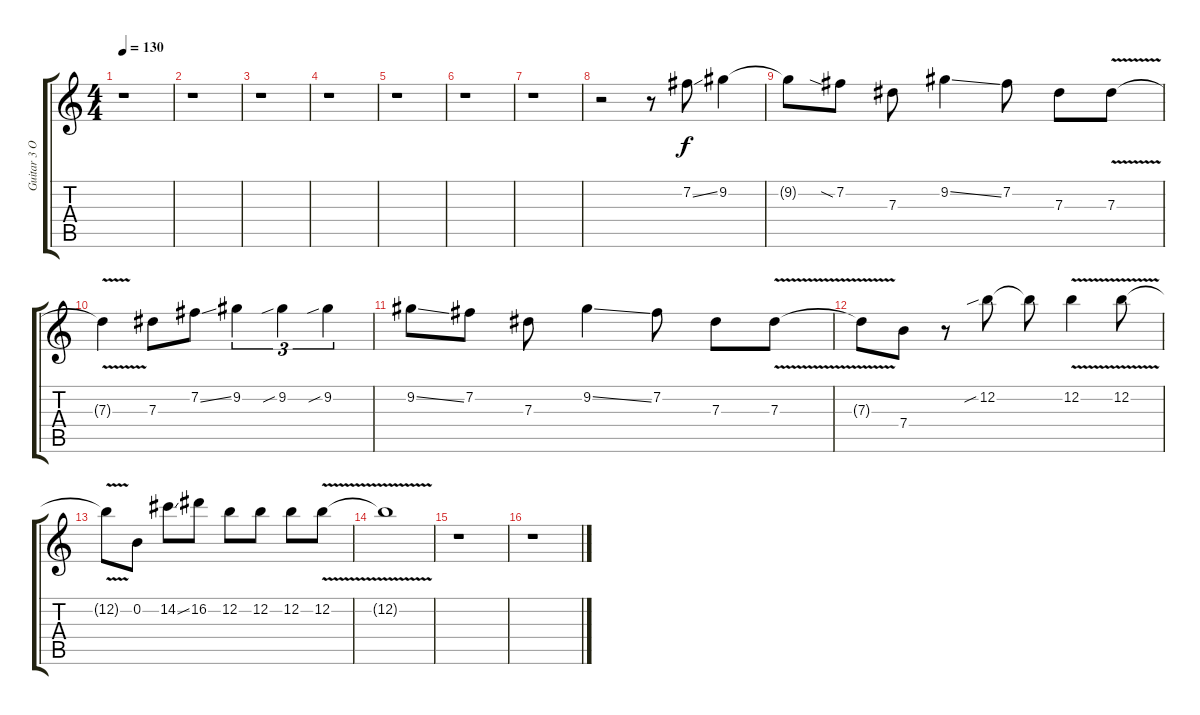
\track ("Guitar 3 Open E" "Guitar 3 O") {instrument overdrivenguitar}
\staff {score tabs}
\tuning (E4 B3 Ab3 E3 B2 E2) {hide}
\ts (4 4)
\tempo 130
\clef g2
\ks c
r.1{dy f} |
r.1 |
r.1 |
r.1 |
r.1 |
r.1 |
r.1 |
r.2 r.8 7.2{ss}.8 9.2.4 |
9.2{t}.8 7.2{sia}.8 7.3.8 9.2{ss}.4 7.2.8 7.3.8 7.3{v}.8 |
7.3{t}.4 7.3.8 7.2{ss}.8 9.2.4{tu (3 2)} 9.2{sib}.4{tu (3 2)} 9.2{sib}.4{tu (3 2)} |
9.2{ss}.8 7.2.8 7.3.8 9.2{ss}.4 7.2.8 7.3.8 7.3{v}.8 |
7.3{t}.8 7.4.8 r.8 12.2{sib}.8 12.2{t}.8 12.2{v}.4 12.2{v}.8 |
12.2{t}.8 0.2.8 14.2{ss}.8 16.2.8 12.2.8 12.2.8 12.2.8 12.2{v}.8 |
12.2{t}.1 |
r.1 |
r.1
